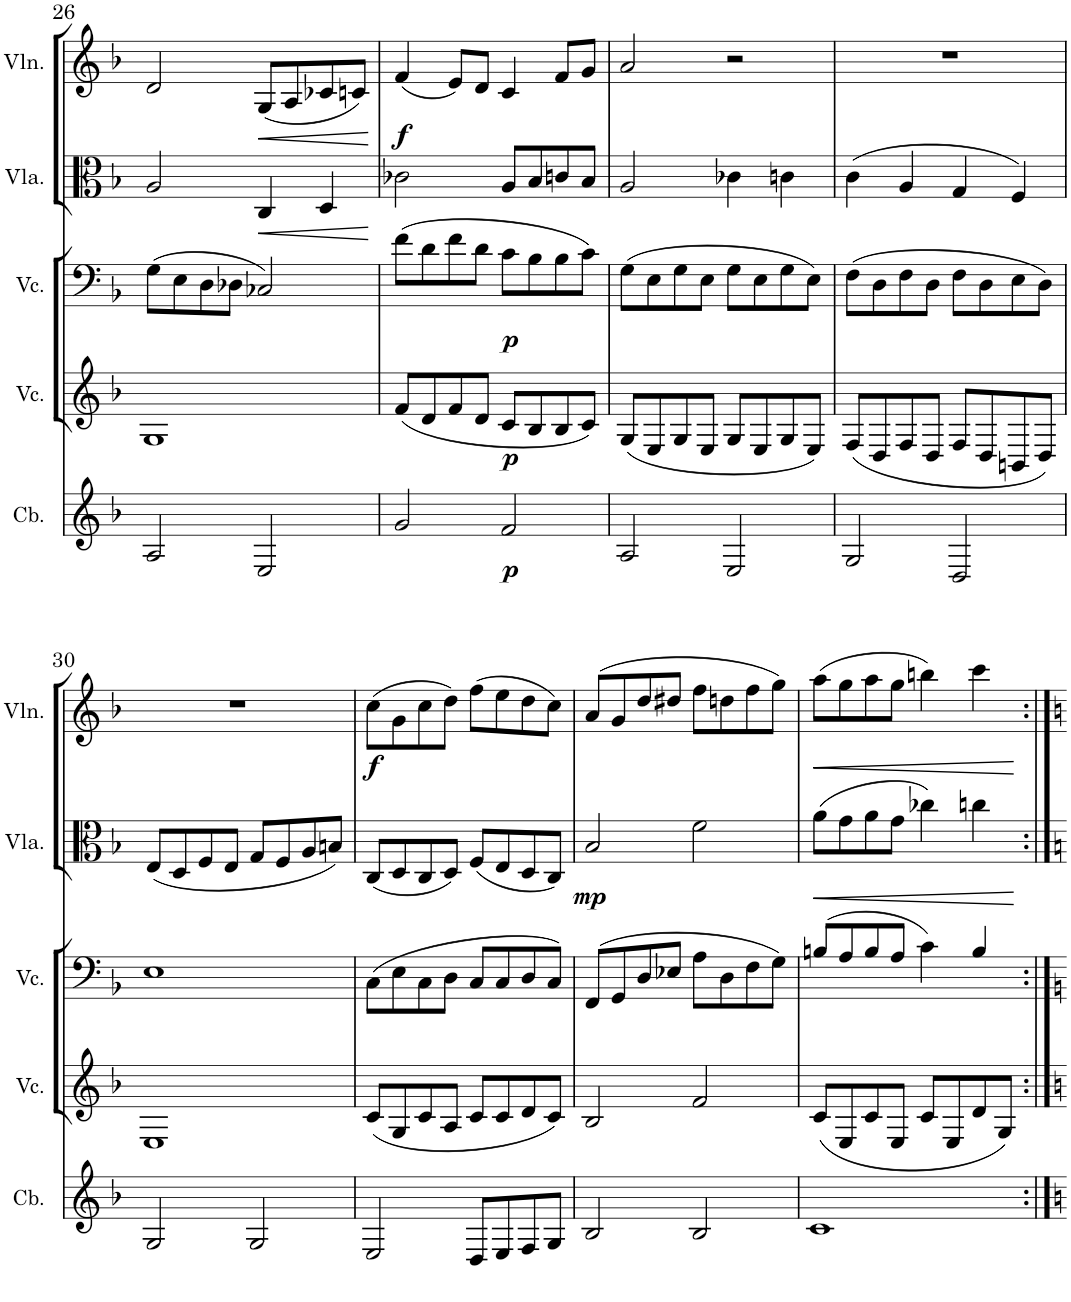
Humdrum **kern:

**kern	**dynam	**kern	**dynam	**kern	**dynam	**kern	**dynam	**kern	**dynam
*part5	*part5	*part4	*part4	*part3	*part3	*part2	*part2	*part1	*part1
*staff5	*staff5	*staff4	*staff4	*staff3	*staff3	*staff2	*staff2	*staff1	*staff1
*I"Contrabass	*	*I"Violoncello	*	*I"Violoncello	*	*I"Viola	*	*I"Violin	*
*I'Cb.	*	*I'Vc.	*	*I'Vc.	*	*I'Vla.	*	*I'Vln.	*
!!LO:PB:g=z
*clefG2	*	*clefG2	*	*clefF4	*	*clefC3	*	*clefG2	*
*Trd7c12	*	*	*	*	*	*	*	*	*
*k[b-]	*	*k[b-]	*	*k[b-]	*	*k[b-]	*	*k[b-]	*
*M4/4	*	*M4/4	*	*M4/4	*	*M4/4	*	*M4/4	*
=26	=26	=26	=26	=26	=26	=26	=26	=26	=26
2A/	.	1G	.	(8G\L	.	2A/	.	2d/	.
.	.	.	.	8E\	.	.	.	.	.
.	.	.	.	8D\	.	.	.	.	.
.	.	.	.	8D-X\J	.	.	.	.	.
!	!	!	!	!	!	!	!LO:HP:b	!	!LO:HP:b
2E/	.	.	.	2C-X/)	.	4C/	<	(8G/L	<
.	.	.	.	.	.	.	.	8A/	.
.	.	.	.	.	.	4D/	.	8c-X/	.
.	.	.	.	.	.	.	.	8cn/J)	.
.	.	.	.	.	.	.	[	.	[
=27	=27	=27	=27	=27	=27	=27	=27	=27	=27
!	!	!	!	!	!	!	!	!	!LO:DY:b
2g/	.	(8f/L	.	(8f\L	.	2c-X\	.	(4f/	f
.	.	8d/	.	8d\	.	.	.	.	.
.	.	8f/	.	8f\	.	.	.	8e/L)	.
.	.	8d/J	.	8d\J	.	.	.	8d/J	.
!	!LO:DY:b	!	!LO:DY:b	!	!LO:DY:b	!	!	!	!
2f/	p	8c/L	p	8c\L	p	8A/L	.	4c/	.
.	.	8B-/	.	8B-\	.	8B-/	.	.	.
.	.	8B-/	.	8B-\	.	8cn/	.	8f/L	.
.	.	8c/J)	.	8c\J)	.	8B-/J	.	8g/J	.
=28	=28	=28	=28	=28	=28	=28	=28	=28	=28
2A/	.	(8G/L	.	(8G\L	.	2A/	.	2a/	.
.	.	8E/	.	8E\	.	.	.	.	.
.	.	8G/	.	8G\	.	.	.	.	.
.	.	8E/J	.	8E\J	.	.	.	.	.
2E/	.	8G/L	.	8G\L	.	4c-X\	.	2r	.
.	.	8E/	.	8E\	.	.	.	.	.
.	.	8G/	.	8G\	.	4cn\	.	.	.
.	.	8E/J)	.	8E\J)	.	.	.	.	.
=29	=29	=29	=29	=29	=29	=29	=29	=29	=29
2G/	.	(8F/L	.	(8F\L	.	(4c\	.	1r	.
.	.	8D/	.	8D\	.	.	.	.	.
.	.	8F/	.	8F\	.	4A/	.	.	.
.	.	8D/J	.	8D\J	.	.	.	.	.
2D/	.	8F/L	.	8F\L	.	4G/	.	.	.
.	.	8D/	.	8D\	.	.	.	.	.
.	.	8BBn/	.	8E\	.	4F/)	.	.	.
.	.	8D/J)	.	8D\J)	.	.	.	.	.
!!LO:LB:g=z
=30	=30	=30	=30	=30	=30	=30	=30	=30	=30
2G/	.	1E	.	1E	.	(8E/L	.	1r	.
.	.	.	.	.	.	8D/	.	.	.
.	.	.	.	.	.	8F/	.	.	.
.	.	.	.	.	.	8E/J	.	.	.
2G/	.	.	.	.	.	8G/L	.	.	.
.	.	.	.	.	.	8F/	.	.	.
.	.	.	.	.	.	8A/	.	.	.
.	.	.	.	.	.	8Bn/J)	.	.	.
=31	=31	=31	=31	=31	=31	=31	=31	=31	=31
!	!	!	!	!	!	!	!	!	!LO:DY:b
2E/	.	(8c/L	.	(8C\L	.	(8C/L	.	(8cc\L	f
.	.	8G/	.	8E\	.	8D/	.	8g\	.
.	.	8c/	.	8C\	.	8C/	.	8cc\	.
.	.	8A/J	.	8D\J	.	8D/J)	.	8dd\J)	.
8D/L	.	8c/L	.	8C/L	.	(8F/L	.	(8ff\L	.
8E/	.	8c/	.	8C/	.	8E/	.	8ee\	.
8F/	.	8d/	.	8D/	.	8D/	.	8dd\	.
8G/J	.	8c/J)	.	8C/J)	.	8C/J)	.	8cc\J)	.
=32	=32	=32	=32	=32	=32	=32	=32	=32	=32
!	!	!	!	!	!	!	!LO:DY:b	!	!
2B-/	.	2B-/	.	(8FF/L	.	2B-/	mp	(8a/L	.
.	.	.	.	8GG/	.	.	.	8g/	.
.	.	.	.	8D/	.	.	.	8dd/	.
.	.	.	.	8E-X/J	.	.	.	8dd#X/J	.
2B-/	.	2f/	.	8A\L	.	2f\	.	8ff\L	.
.	.	.	.	8D\	.	.	.	8ddn\	.
.	.	.	.	8F\	.	.	.	8ff\	.
.	.	.	.	8G\J)	.	.	.	8gg\J)	.
=33	=33	=33	=33	=33	=33	=33	=33	=33	=33
!	!	!	!	!	!	!	!LO:HP:b	!	!LO:HP:b
1c	.	(8c/L	.	(8Bn/L	.	(8a\L	<	(8aa\L	<
.	.	8E/	.	8A/	.	8g\	.	8gg\	.
.	.	8c/	.	8B/	.	8a\	.	8aa\	.
.	.	8E/J	.	8A/J	.	8g\J	.	8gg\J	.
.	.	8c/L	.	4c\)	.	4cc-X\)	.	4bbn\)	.
.	.	8E/	.	.	.	.	.	.	.
.	.	8d/	.	4B/	.	4ccn\	.	4ccc\	.
.	.	8G/J)	.	.	.	.	.	.	.
.	.	.	.	.	.	.	[	.	[
=:|!	=:|!	=:|!	=:|!	=:|!	=:|!	=:|!	=:|!	=:|!	=:|!
*-	*-	*-	*-	*-	*-	*-	*-	*-	*-
